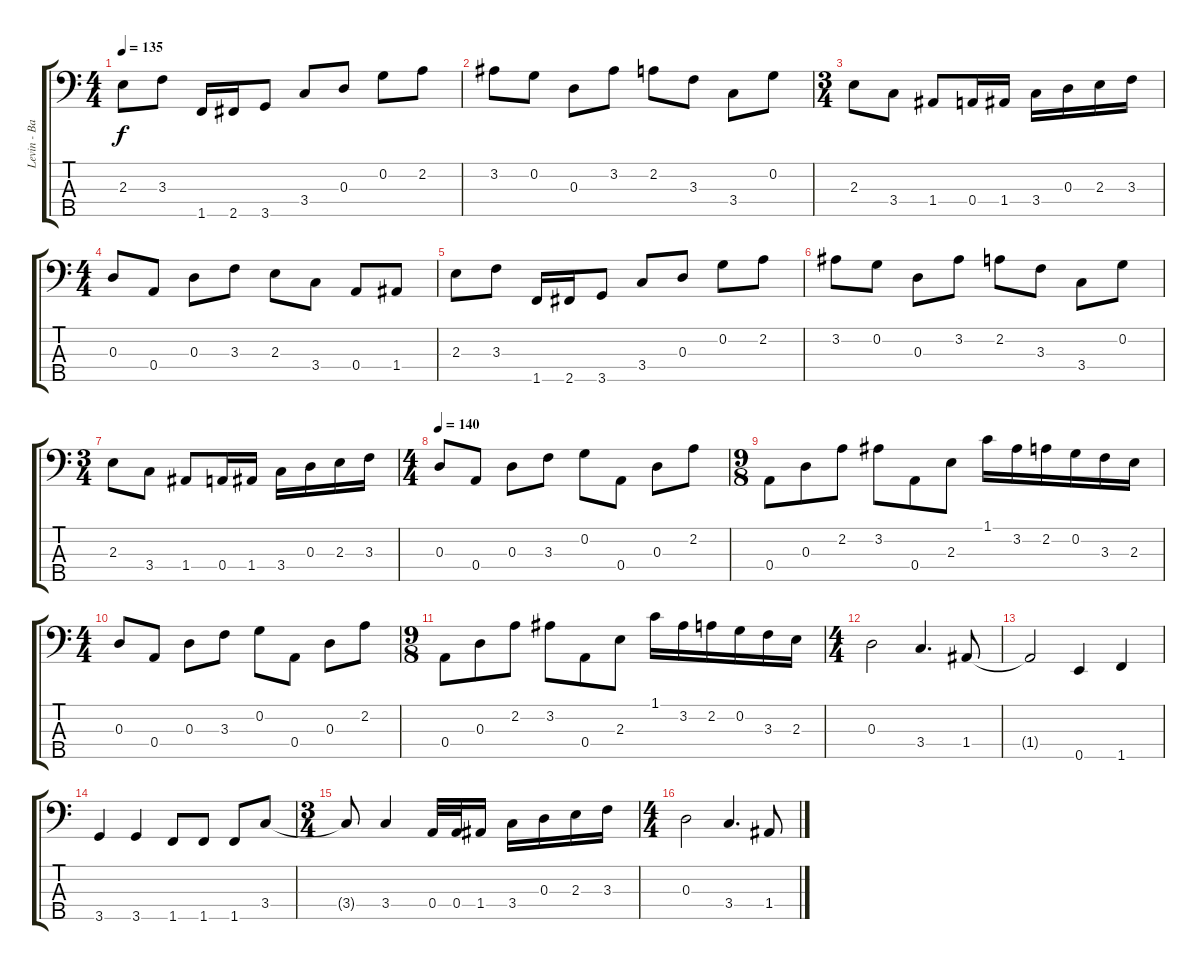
\track ("Levin - Bass" "Levin - Ba") {instrument electricbassfinger}
\staff {score tabs}
\tuning (B2 G2 D2 A1 E1) {hide}
\ts (4 4)
\tempo 135
\clef f4
\ks c
2.3.8{dy f} 3.3.8 1.5.16 2.5.16 3.5.8 3.4.8 0.3.8 0.2.8 2.2.8 |
3.2.8 0.2.8 0.3.8 3.2.8 2.2.8 3.3.8 3.4.8 0.2.8 |
\ts (3 4)
2.3.8 3.4.8 1.4.8 0.4.16 1.4.16 3.4.16 0.3.16 2.3.16 3.3.16 |
\ts (4 4)
0.3.8 0.4.8 0.3.8 3.3.8 2.3.8 3.4.8 0.4.8 1.4.8 |
2.3.8 3.3.8 1.5.16 2.5.16 3.5.8 3.4.8 0.3.8 0.2.8 2.2.8 |
3.2.8 0.2.8 0.3.8 3.2.8 2.2.8 3.3.8 3.4.8 0.2.8 |
\ts (3 4)
2.3.8 3.4.8 1.4.8 0.4.16 1.4.16 3.4.16 0.3.16 2.3.16 3.3.16 |
\ts (4 4)
\tempo 140
0.3.8 0.4.8 0.3.8 3.3.8 0.2.8 0.4.8 0.3.8 2.2.8 |
\ts (9 8)
0.4.8 0.3.8 2.2.8 3.2.8 0.4.8 2.3.8 1.1.16 3.2.16 2.2.16 0.2.16 3.3.16 2.3.16 |
\ts (4 4)
0.3.8 0.4.8 0.3.8 3.3.8 0.2.8 0.4.8 0.3.8 2.2.8 |
\ts (9 8)
0.4.8 0.3.8 2.2.8 3.2.8 0.4.8 2.3.8 1.1.16 3.2.16 2.2.16 0.2.16 3.3.16 2.3.16 |
\ts (4 4)
0.3.2 3.4.4{d} 1.4.8 |
1.4{t}.2 0.5.4 1.5.4 |
3.5.4 3.5.4 1.5.8 1.5.8 1.5.8 3.4.8 |
\ts (3 4)
3.4{t}.8 3.4.4 0.4.32 0.4.32 1.4.16 3.4.16 0.3.16 2.3.16 3.3.16 |
\ts (4 4)
0.3.2 3.4.4{d} 1.4.8
